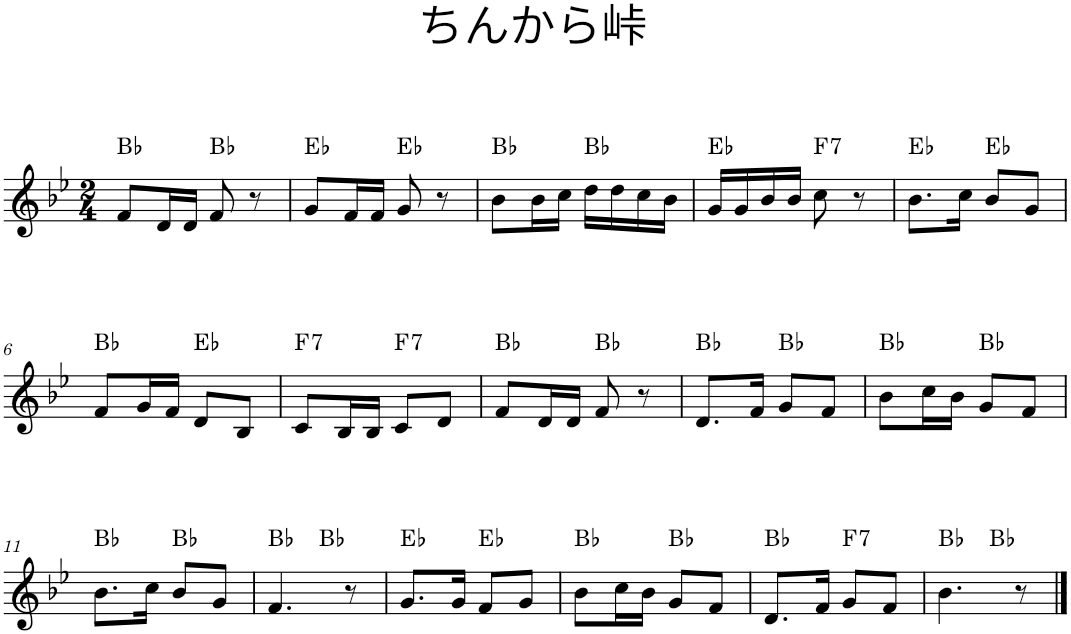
**kern	**harte
*part1	*part1
*staff1	*
*I"Piano	*
*I'Pno.	*
*clefG2	*
*k[b-e-]	*
*M2/4	*
=1	=1
8f/L	Bb:maj
16d/L	.
16d/JJ	.
8f/	Bb:maj
8r	.
=2	=2
8g/L	Eb:maj
16f/L	.
16f/JJ	.
8g/	Eb:maj
8r	.
=3	=3
8b-\L	Bb:maj
16b-\L	.
16cc\JJ	.
16dd\LL	Bb:maj
16dd\	.
16cc\	.
16b-\JJ	.
=4	=4
16g/LL	Eb:maj
16g/	.
16b-/	.
16b-/JJ	.
!	!LO:H:kt=7
8cc\	F:7
8r	.
=5	=5
8.b-\L	Eb:maj
16cc\Jk	.
8b-/L	Eb:maj
8g/J	.
!!LO:LB:g=z
=6	=6
8f/L	Bb:maj
16g/L	.
16f/JJ	.
8d/L	Eb:maj
8B-/J	.
=7	=7
!	!LO:H:kt=7
8c/L	F:7
16B-/L	.
16B-/JJ	.
!	!LO:H:kt=7
8c/L	F:7
8d/J	.
=8	=8
8f/L	Bb:maj
16d/L	.
16d/JJ	.
8f/	Bb:maj
8r	.
=9	=9
8.d/L	Bb:maj
16f/Jk	.
8g/L	Bb:maj
8f/J	.
=10	=10
8b-\L	Bb:maj
16cc\L	.
16b-\JJ	.
8g/L	Bb:maj
8f/J	.
!!LO:LB:g=z
=11	=11
8.b-\L	Bb:maj
16cc\Jk	.
8b-/L	Bb:maj
8g/J	.
=12	=12
*^	*
4.f/	4ryy	Bb:maj
.	4ryy	Bb:maj
8r	.	.
*v	*v	*
=13	=13
8.g/L	Eb:maj
16g/Jk	.
8f/L	Eb:maj
8g/J	.
=14	=14
8b-\L	Bb:maj
16cc\L	.
16b-\JJ	.
8g/L	Bb:maj
8f/J	.
=15	=15
8.d/L	Bb:maj
16f/Jk	.
!	!LO:H:kt=7
8g/L	F:7
8f/J	.
=16	=16
*^	*
4.b-\	4ryy	Bb:maj
.	4ryy	Bb:maj
8r	.	.
*v	*v	*
==	==
*-	*-
